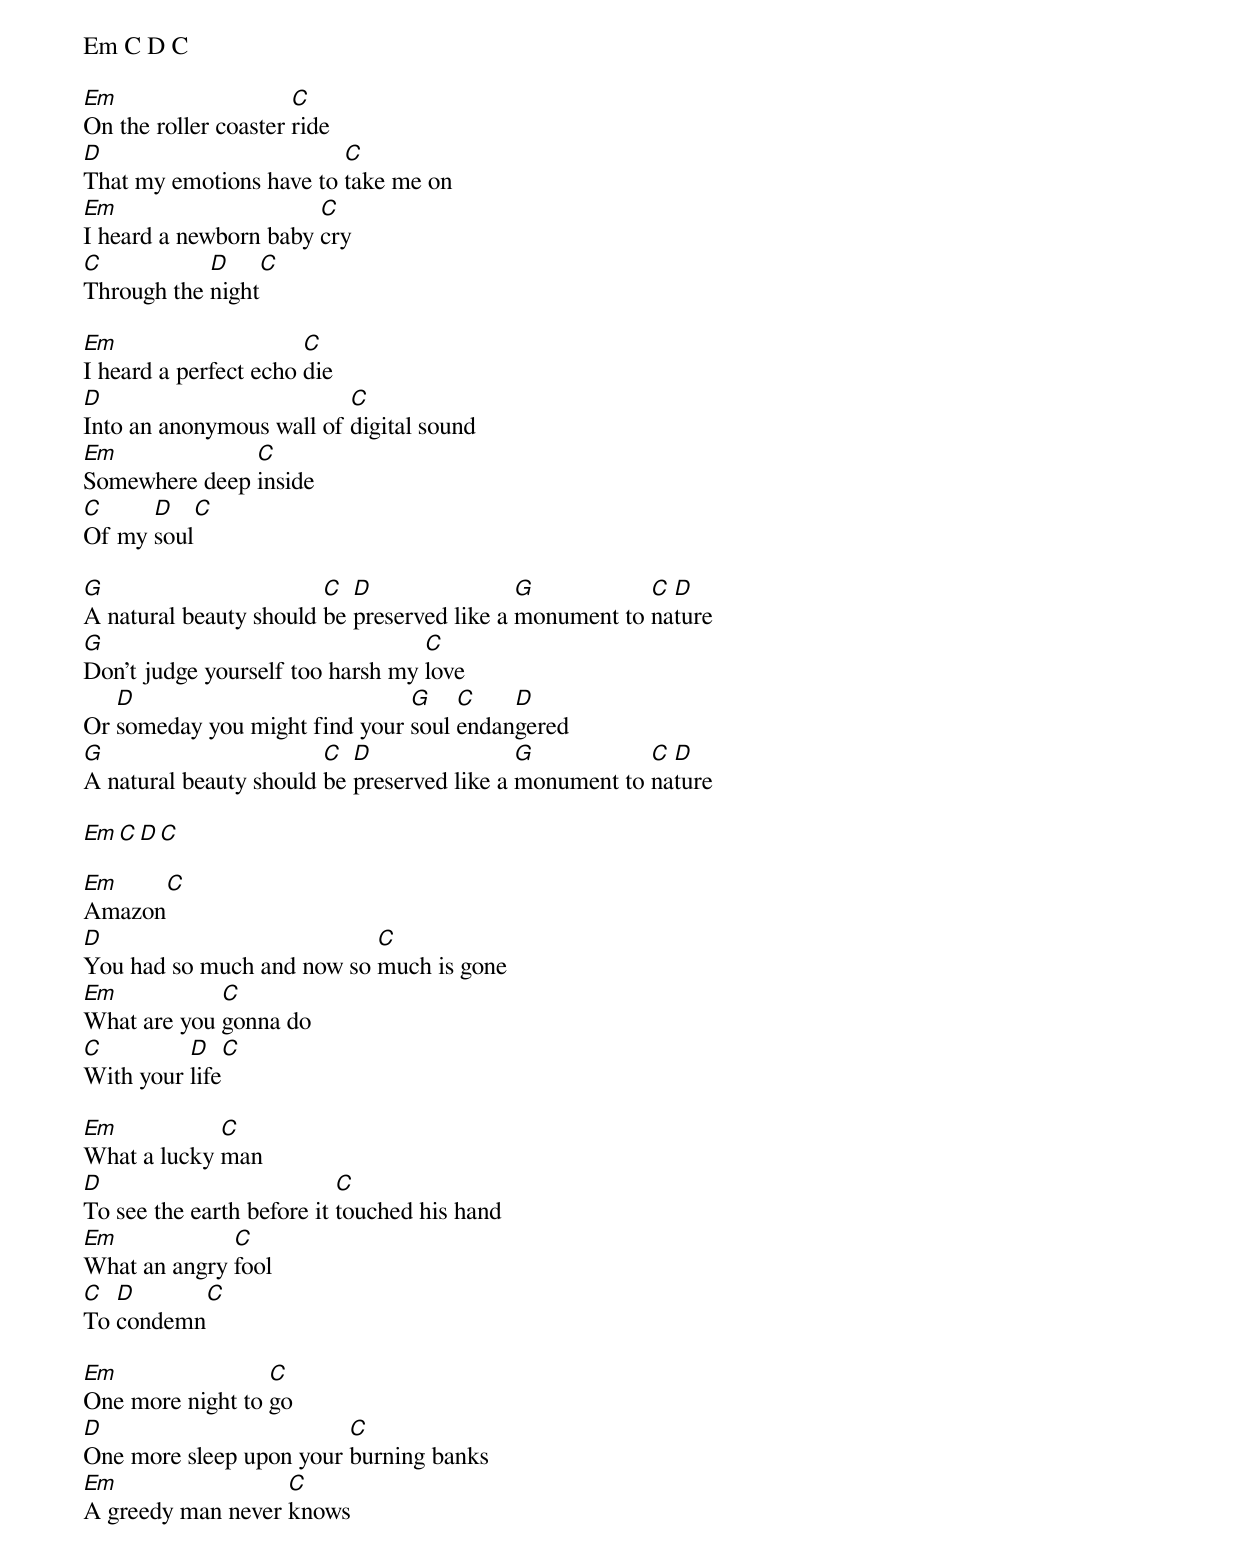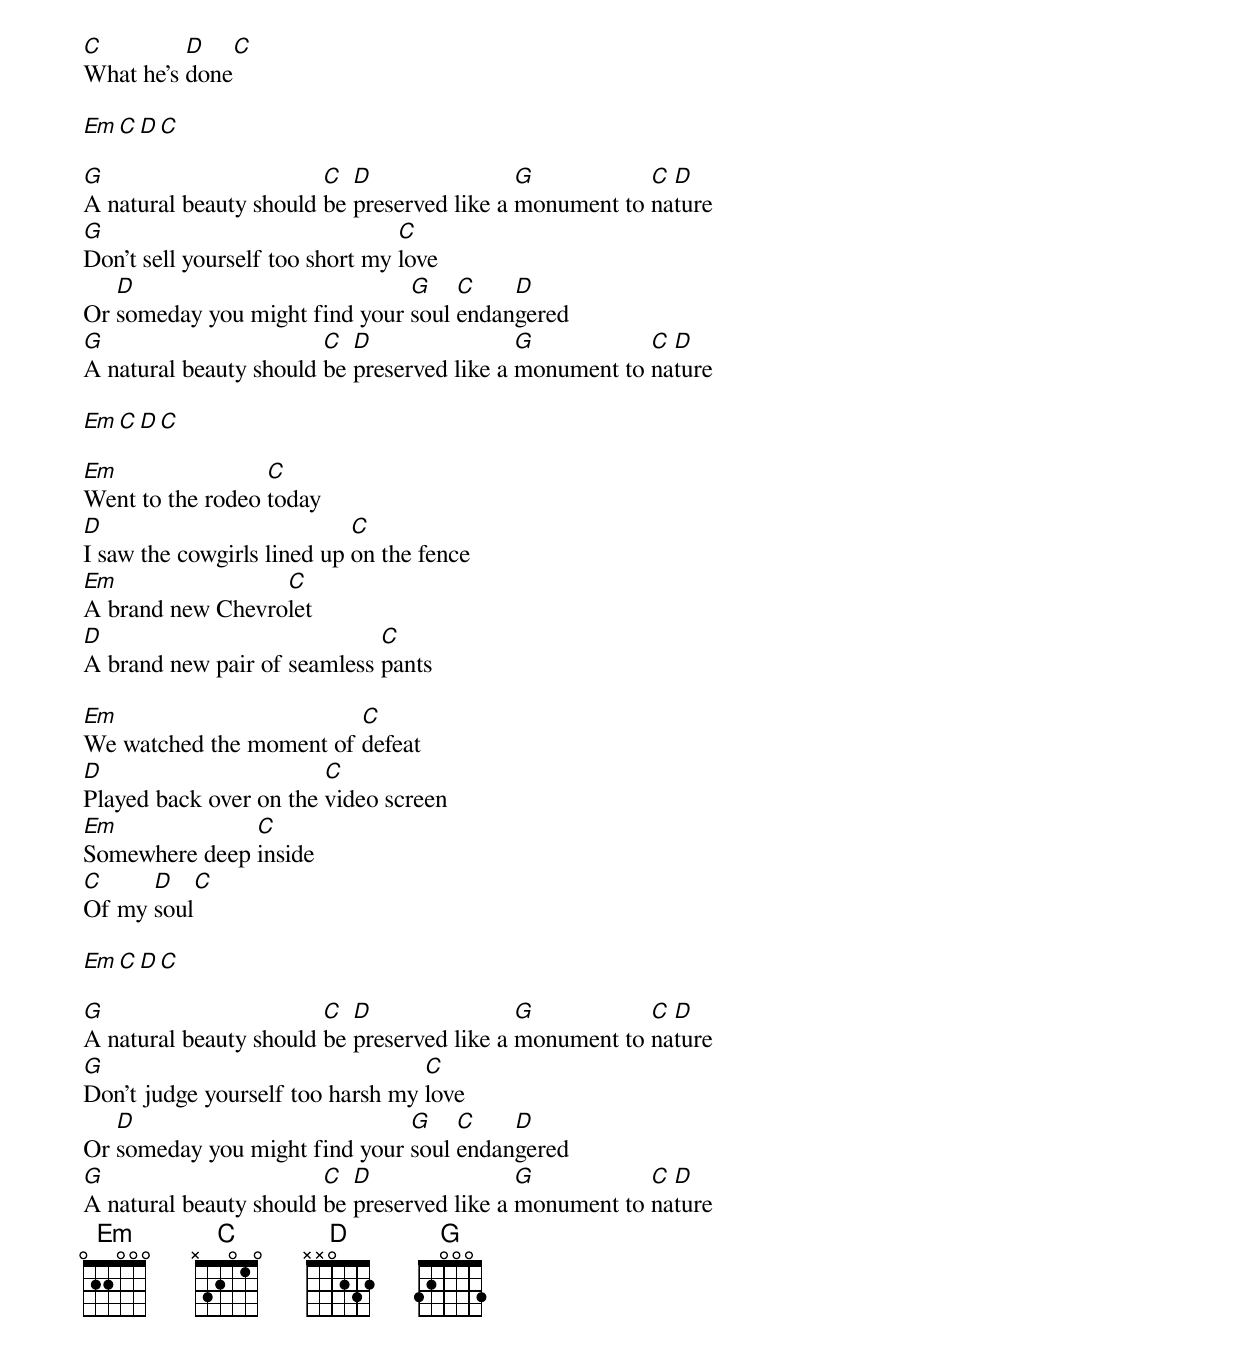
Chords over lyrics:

Em C D C

Em                    C
On the roller coaster ride
D                        C
That my emotions have to take me on
Em                     C
I heard a newborn baby cry
C           D    C
Through the night

Em                     C
I heard a perfect echo die
D                         C
Into an anonymous wall of digital sound
Em             C
Somewhere deep inside
C     D   C
Of my soul

G                       C  D                G           C D
A natural beauty should be preserved like a monument to nature
G                                 C
Don't judge yourself too harsh my love
   D                           G    C    D
Or someday you might find your soul endangered
G                       C  D                G           C D
A natural beauty should be preserved like a monument to nature

Em C D C

Em    C
Amazon
D                          C
You had so much and now so much is gone
Em           C
What are you gonna do
C         D   C
With your life

Em           C
What a lucky man
D                          C
To see the earth before it touched his hand
Em            C
What an angry fool
C  D      C
To condemn

Em                C
One more night to go
D                        C
One more sleep upon your burning banks
Em                 C
A greedy man never knows
C         D    C
What he's done

Em C D C

G                       C  D                G           C D
A natural beauty should be preserved like a monument to nature
G                                C
Don't sell yourself too short my love
   D                           G    C    D
Or someday you might find your soul endangered
G                       C  D                G           C D
A natural beauty should be preserved like a monument to nature

Em C D C

Em                C
Went to the rodeo today
D                           C
I saw the cowgirls lined up on the fence
Em                C
A brand new Chevrolet
D                            C
A brand new pair of seamless pants

Em                       C
We watched the moment of defeat
D                       C
Played back over on the video screen
Em             C
Somewhere deep inside
C     D   C
Of my soul

Em C D C

G                       C  D                G           C D
A natural beauty should be preserved like a monument to nature
G                                 C
Don't judge yourself too harsh my love
   D                           G    C    D
Or someday you might find your soul endangered
G                       C  D                G           C D
A natural beauty should be preserved like a monument to nature
